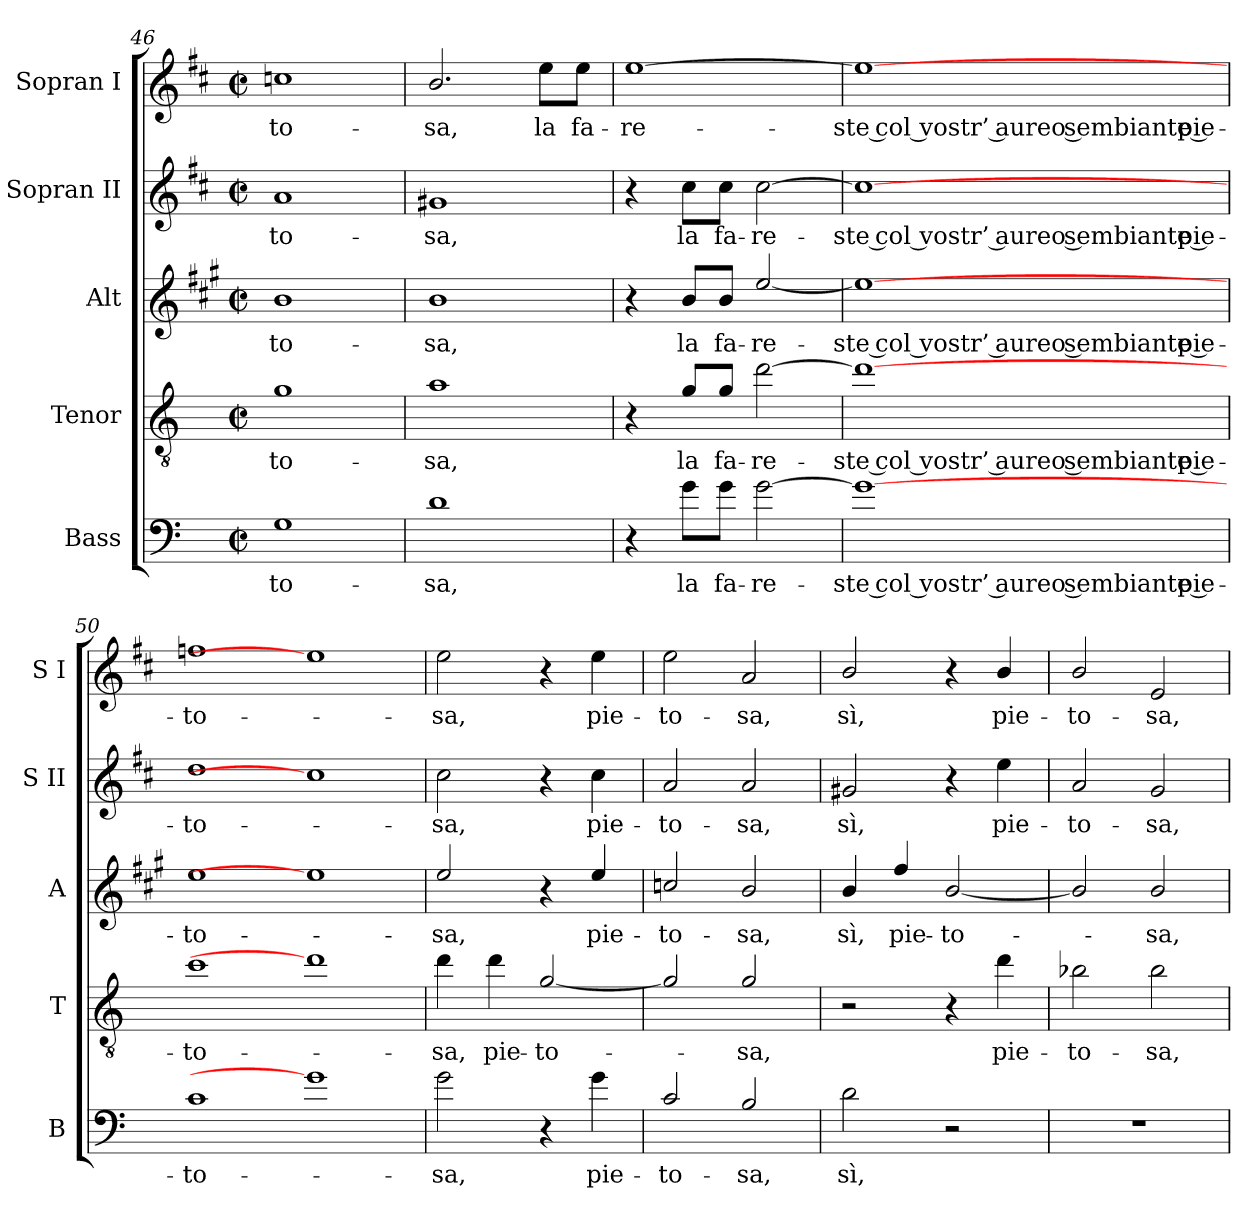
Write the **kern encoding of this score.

**kern	**text	**kern	**text	**kern	**text	**kern	**text	**kern	**text
*part5	*part5	*part4	*part4	*part3	*part3	*part2	*part2	*part1	*part1
*staff5	*staff5	*staff4	*staff4	*staff3	*staff3	*staff2	*staff2	*staff1	*staff1
*I"Bass	*	*I"Tenor	*	*I"Alt	*	*I"Sopran II	*	*I"Sopran I	*
*I'B	*	*I'T	*	*I'A	*	*I'S II	*	*I'S I	*
*clefF4	*	*clefGv2	*	*clefG2	*	*clefG2	*	*clefG2	*
*ITrd12c21	*	*ITrd8c14	*	*ITrd5c9	*	*ITrd1c2	*	*ITrd1c2	*
*k[]	*	*k[]	*	*k[]	*	*k[]	*	*k[]	*
*M2/2	*	*M2/2	*	*M2/2	*	*M2/2	*	*M2/2	*
*met(c|)	*	*met(c|)	*	*met(c|)	*	*met(c|)	*	*met(c|)	*
=46	=46	=46	=46	=46	=46	=46	=46	=46	=46
!	!LO:LY:b	!	!LO:LY:b	!	!LO:LY:b	!	!LO:LY:b	!	!LO:LY:b
1GG	-to-	1G	-to-	1d	-to-	1g	-to-	1b-X	-to-
=47	=47	=47	=47	=47	=47	=47	=47	=47	=47
!	!LO:LY:b	!	!LO:LY:b	!	!LO:LY:b	!	!LO:LY:b	!	!LO:LY:b
1D	-sa,	1A	-sa,	1d	-sa,	1f#X	-sa,	2.a/	-sa,
!	!	!	!	!	!	!	!	!	!LO:LY:b
.	.	.	.	.	.	.	.	8dd\L	la
!	!	!	!	!	!	!	!	!	!LO:LY:b
.	.	.	.	.	.	.	.	8dd\J	fa-
=48	=48	=48	=48	=48	=48	=48	=48	=48	=48
!	!	!	!	!	!	!	!	!	!LO:LY:b
4r	.	4r	.	4r	.	4r	.	[1dd	-re-
!	!LO:LY:b	!	!LO:LY:b	!	!LO:LY:b	!	!LO:LY:b	!	!
8G\L	la	8G/L	la	8d/L	la	8b\L	la	.	.
!	!LO:LY:b	!	!LO:LY:b	!	!LO:LY:b	!	!LO:LY:b	!	!
8G\J	fa-	8G/J	fa-	8d/J	fa-	8b\J	fa-	.	.
!	!LO:LY:b	!	!LO:LY:b	!	!LO:LY:b	!	!LO:LY:b	!	!
[2G\	-re-	[2d\	-re-	[2g/	-re-	[2b\	-re-	.	.
!!LO:PB:g=z
=49	=49	=49	=49	=49	=49	=49	=49	=49	=49
!	!LO:LY:b	!	!LO:LY:b	!	!LO:LY:b	!	!LO:LY:b	!	!LO:LY:b
1G_	ste col vostr’ aureo sembiante pie-	1d_	ste col vostr’ aureo sembiante pie-	1g_	ste col vostr’ aureo sembiante pie-	1b_	ste col vostr’ aureo sembiante pie-	1dd_	ste col vostr’ aureo sembiante pie-
=50	=50	=50	=50	=50	=50	=50	=50	=50	=50
!	!LO:LY:b	!	!LO:LY:b	!	!LO:LY:b	!	!LO:LY:b	!	!LO:LY:b
1C	-to-	1c	-to-	1g	-to-	1cc	-to-	1ee-X	-to-
1G]	.	1d]	.	1g]	.	1b]	.	1dd]	.
=51	=51	=51	=51	=51	=51	=51	=51	=51	=51
!	!LO:LY:b	!	!LO:LY:b	!	!LO:LY:b	!	!LO:LY:b	!	!LO:LY:b
2G\	-sa,	4d\	-sa,	2g/	-sa,	2b\	-sa,	2dd\	-sa,
!	!	!	!LO:LY:b	!	!	!	!	!	!
.	.	4d\	pie-	.	.	.	.	.	.
!	!	!	!LO:LY:b	!	!	!	!	!	!
4r	.	[2G/	-to-	4r	.	4r	.	4r	.
!	!LO:LY:b	!	!	!	!LO:LY:b	!	!LO:LY:b	!	!LO:LY:b
4G\	pie-	.	.	4g/	pie-	4b\	pie-	4dd\	pie-
=52	=52	=52	=52	=52	=52	=52	=52	=52	=52
!	!LO:LY:b	!	!	!	!LO:LY:b	!	!LO:LY:b	!	!LO:LY:b
2C/	-to-	2G/]	.	2e-X/	-to-	2g/	-to-	2dd\	-to-
!	!LO:LY:b	!	!LO:LY:b	!	!LO:LY:b	!	!LO:LY:b	!	!LO:LY:b
2BB/	-sa,	2G/	-sa,	2d/	-sa,	2g/	-sa,	2g/	-sa,
=53	=53	=53	=53	=53	=53	=53	=53	=53	=53
!	!LO:LY:b	!	!	!	!LO:LY:b	!	!LO:LY:b	!	!LO:LY:b
2D\	sì,	2r	.	4d/	sì,	2f#X/	sì,	2a/	sì,
!	!	!	!	!	!LO:LY:b	!	!	!	!
.	.	.	.	4a/	pie-	.	.	.	.
!	!	!	!	!	!LO:LY:b	!	!	!	!
2r	.	4r	.	[2d/	-to-	4r	.	4r	.
!	!	!	!LO:LY:b	!	!	!	!LO:LY:b	!	!LO:LY:b
.	.	4d\	pie-	.	.	4dd\	pie-	4a/	pie-
=54	=54	=54	=54	=54	=54	=54	=54	=54	=54
!	!	!	!LO:LY:b	!	!	!	!LO:LY:b	!	!LO:LY:b
1r	.	2B-X\	-to-	2d/]	.	2g/	-to-	2a/	-to-
!	!	!	!LO:LY:b	!	!LO:LY:b	!	!LO:LY:b	!	!LO:LY:b
.	.	2B-\	-sa,	2d/	-sa,	2f/	-sa,	2d/	-sa,
=	=	=	=	=	=	=	=	=	=
*-	*-	*-	*-	*-	*-	*-	*-	*-	*-
